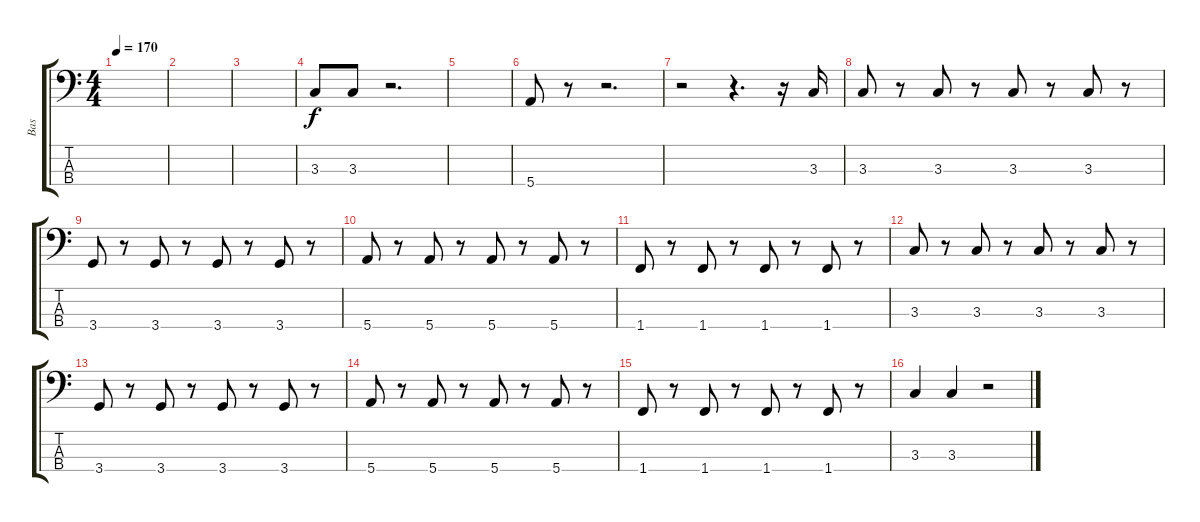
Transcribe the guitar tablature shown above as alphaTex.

\track ("Bas" "Bas") {instrument electricbassfinger}
\staff {score tabs}
\tuning (G2 D2 A1 E1) {hide}
\ts (4 4)
\tempo 170
\clef f4
\ks c
|
|
|
3.3.8 3.3.8 r.2{d} |
|
5.4.8 r.8 r.2{d} |
r.2 r.4{d} r.16 3.3.16 |
3.3.8 r.8 3.3.8 r.8 3.3.8 r.8 3.3.8 r.8 |
3.4.8 r.8 3.4.8 r.8 3.4.8 r.8 3.4.8 r.8 |
5.4.8 r.8 5.4.8 r.8 5.4.8 r.8 5.4.8 r.8 |
1.4.8 r.8 1.4.8 r.8 1.4.8 r.8 1.4.8 r.8 |
3.3.8 r.8 3.3.8 r.8 3.3.8 r.8 3.3.8 r.8 |
3.4.8 r.8 3.4.8 r.8 3.4.8 r.8 3.4.8 r.8 |
5.4.8 r.8 5.4.8 r.8 5.4.8 r.8 5.4.8 r.8 |
1.4.8 r.8 1.4.8 r.8 1.4.8 r.8 1.4.8 r.8 |
3.3.4 3.3.4 r.2
